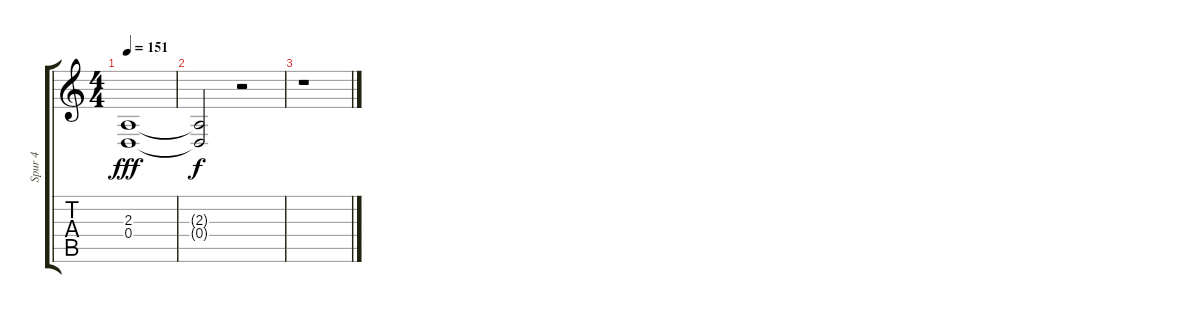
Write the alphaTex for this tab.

\track ("Spur 4" "Spur 4") {instrument acousticgrandpiano}
\staff {score tabs}
\tuning (E4 B3 G3 D3 A2 E2) {hide}
\ts (4 4)
\tempo 151
\clef g2
\ks c
(2.3 0.4).1{dy fff} |
(2.3{t} 0.4{t}).2{dy f} r.2 |
r.1
